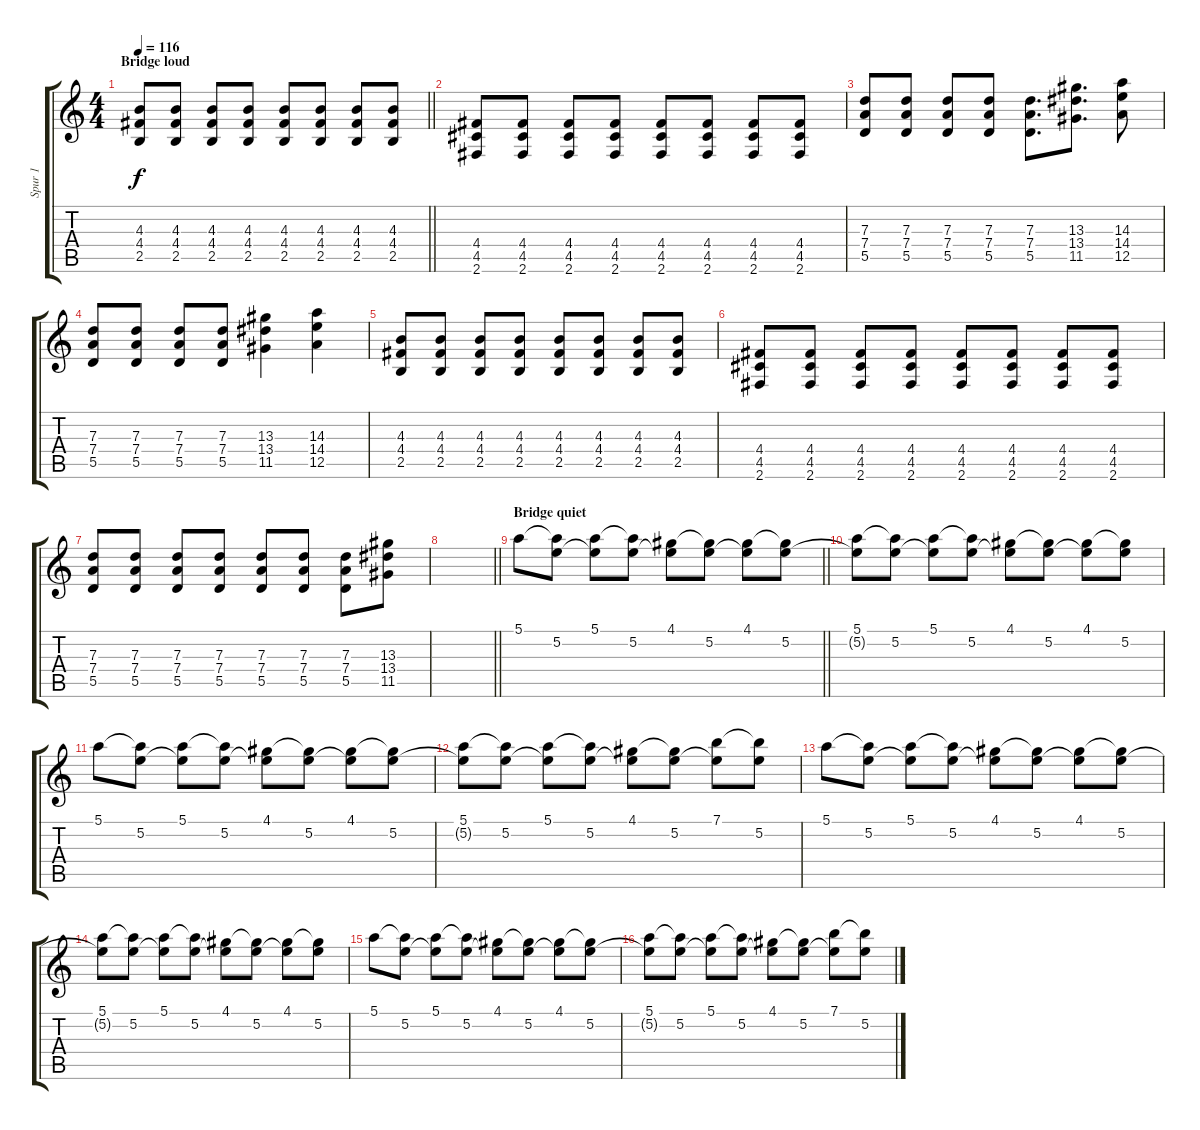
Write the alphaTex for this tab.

\track ("Spur 1" "Spur 1") {instrument distortionguitar}
\staff {score tabs}
\tuning (E4 B3 G3 D3 A2 E2) {hide}
\ts (4 4)
\section ("" "Bridge loud")
\tempo 116
\clef g2
\barLineRight lightlight
\ks c
(4.3 4.4 2.5).8{dy f volume 12} (4.3 4.4 2.5).8 (4.3 4.4 2.5).8 (4.3 4.4 2.5).8 (4.3 4.4 2.5).8 (4.3 4.4 2.5).8 (4.3 4.4 2.5).8 (4.3 4.4 2.5).8 |
(4.4 4.5 2.6).8 (4.4 4.5 2.6).8 (4.4 4.5 2.6).8 (4.4 4.5 2.6).8 (4.4 4.5 2.6).8 (4.4 4.5 2.6).8 (4.4 4.5 2.6).8 (4.4 4.5 2.6).8 |
(7.3 7.4 5.5).8 (7.3 7.4 5.5).8 (7.3 7.4 5.5).8 (7.3 7.4 5.5).8 (7.3 7.4 5.5).8{d} (13.3 13.4 11.5).8{d} (14.3 14.4 12.5).8 |
(7.3 7.4 5.5).8 (7.3 7.4 5.5).8 (7.3 7.4 5.5).8 (7.3 7.4 5.5).8 (13.3 13.4 11.5).4 (14.3 14.4 12.5).4 |
(4.3 4.4 2.5).8 (4.3 4.4 2.5).8 (4.3 4.4 2.5).8 (4.3 4.4 2.5).8 (4.3 4.4 2.5).8 (4.3 4.4 2.5).8 (4.3 4.4 2.5).8 (4.3 4.4 2.5).8 |
(4.4 4.5 2.6).8 (4.4 4.5 2.6).8 (4.4 4.5 2.6).8 (4.4 4.5 2.6).8 (4.4 4.5 2.6).8 (4.4 4.5 2.6).8 (4.4 4.5 2.6).8 (4.4 4.5 2.6).8 |
(7.3 7.4 5.5).8 (7.3 7.4 5.5).8 (7.3 7.4 5.5).8 (7.3 7.4 5.5).8 (7.3 7.4 5.5).8 (7.3 7.4 5.5).8 (7.3 7.4 5.5).8 (13.3 13.4 11.5).8 |
\barLineRight lightlight
|
\section ("" "Bridge quiet")
\barLineRight lightlight
5.1.8{volume 10 instrument electricguitarclean} (5.1{t} 5.2).8 (5.1 5.2{t}).8 (5.1{t} 5.2).8 (4.1 5.2{t}).8 (4.1{t} 5.2).8 (4.1 5.2{t}).8 (4.1{t} 5.2).8 |
(5.1 5.2{t}).8 (5.1{t} 5.2).8 (5.1 5.2{t}).8 (5.1{t} 5.2).8 (4.1 5.2{t}).8 (4.1{t} 5.2).8 (4.1 5.2{t}).8 (4.1{t} 5.2).8 |
5.1.8 (5.1{t} 5.2).8 (5.1 5.2{t}).8 (5.1{t} 5.2).8 (4.1 5.2{t}).8 (4.1{t} 5.2).8 (4.1 5.2{t}).8 (4.1{t} 5.2).8 |
(5.1 5.2{t}).8 (5.1{t} 5.2).8 (5.1 5.2{t}).8 (5.1{t} 5.2).8 (4.1 5.2{t}).8 (4.1{t} 5.2).8 (7.1 5.2{t}).8 (7.1{t} 5.2).8 |
5.1.8 (5.1{t} 5.2).8 (5.1 5.2{t}).8 (5.1{t} 5.2).8 (4.1 5.2{t}).8 (4.1{t} 5.2).8 (4.1 5.2{t}).8 (4.1{t} 5.2).8 |
(5.1 5.2{t}).8 (5.1{t} 5.2).8 (5.1 5.2{t}).8 (5.1{t} 5.2).8 (4.1 5.2{t}).8 (4.1{t} 5.2).8 (4.1 5.2{t}).8 (4.1{t} 5.2).8 |
5.1.8 (5.1{t} 5.2).8 (5.1 5.2{t}).8 (5.1{t} 5.2).8 (4.1 5.2{t}).8 (4.1{t} 5.2).8 (4.1 5.2{t}).8 (4.1{t} 5.2).8 |
(5.1 5.2{t}).8 (5.1{t} 5.2).8 (5.1 5.2{t}).8 (5.1{t} 5.2).8 (4.1 5.2{t}).8 (4.1{t} 5.2).8 (7.1 5.2{t}).8 (7.1{t} 5.2).8
